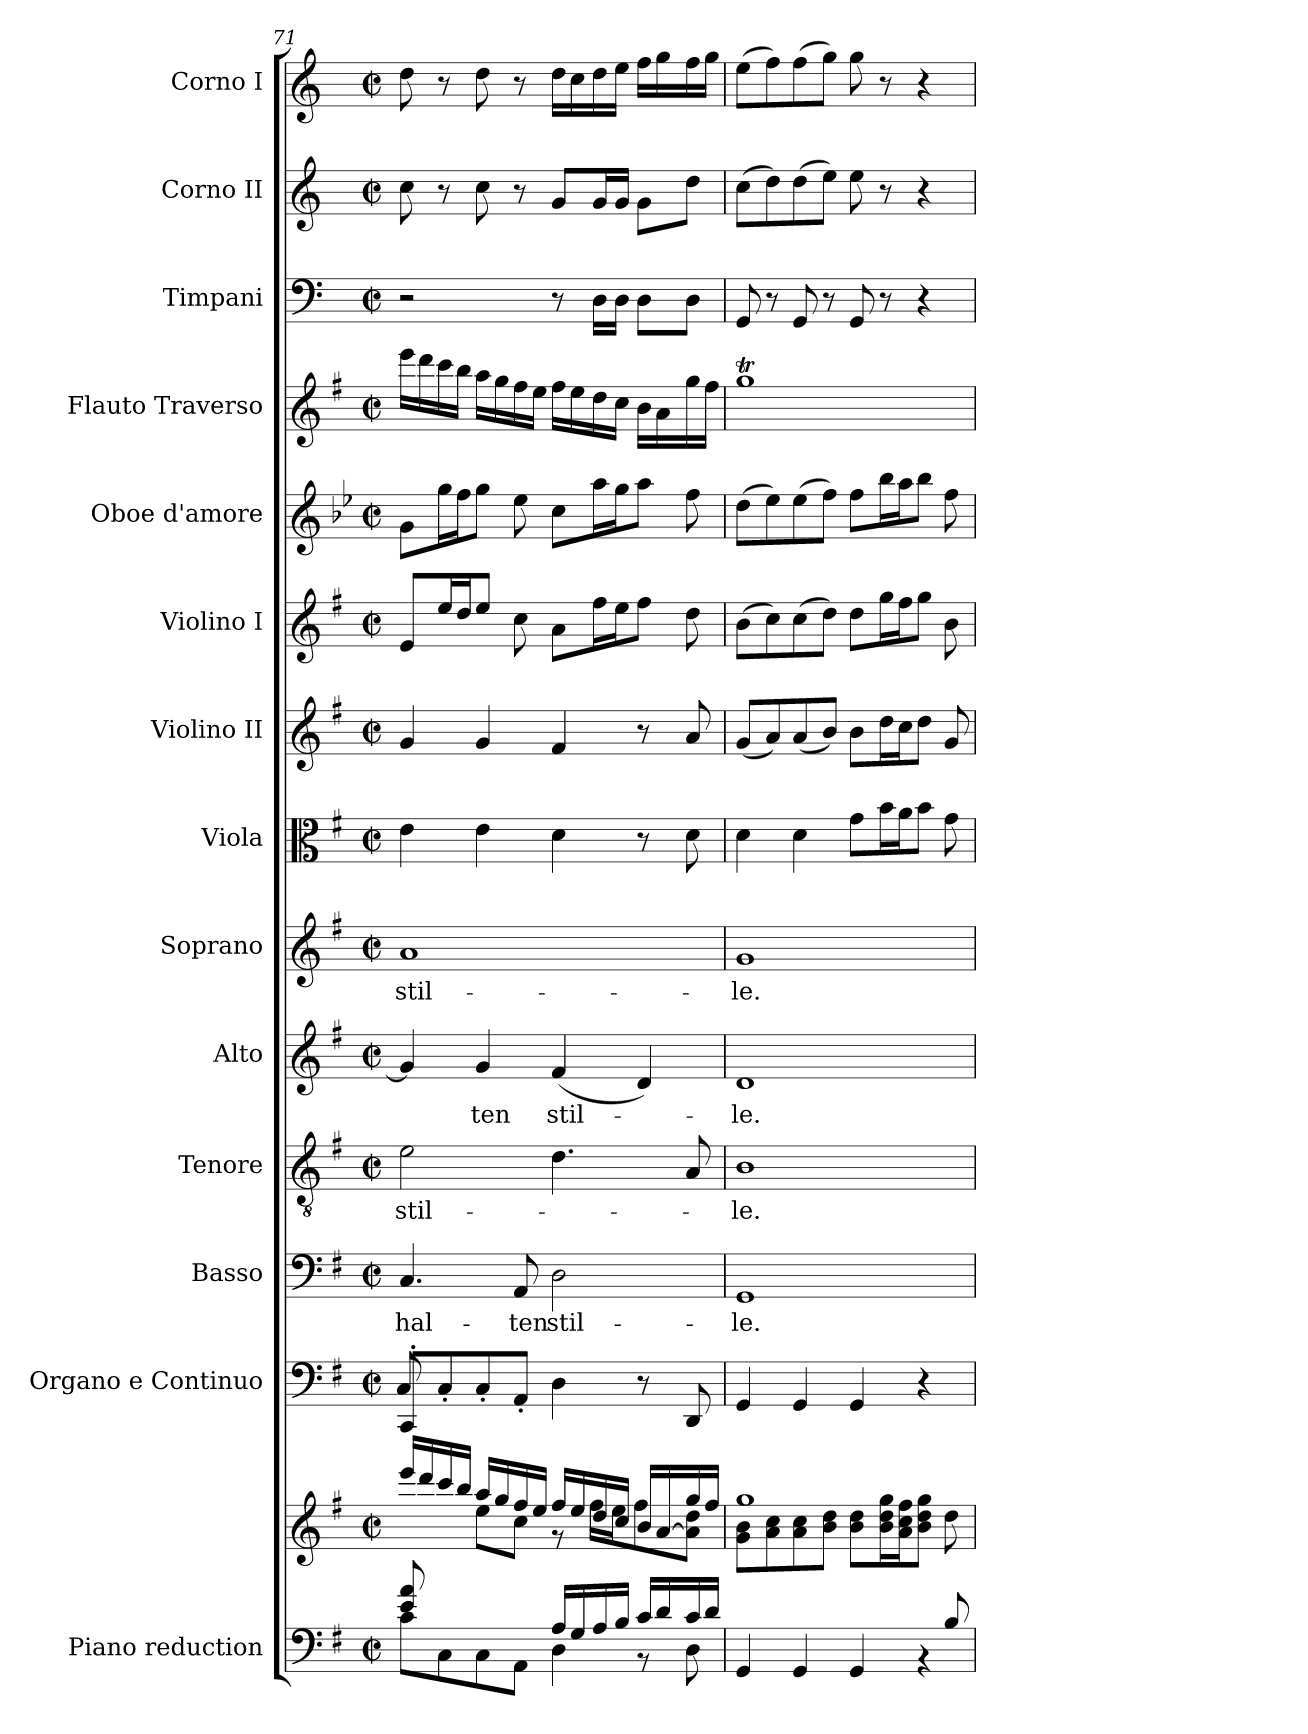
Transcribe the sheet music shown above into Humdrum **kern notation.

**kern	**kern	**kern	**kern	**text	**kern	**text	**kern	**text	**kern	**text	**kern	**kern	**kern	**kern	**kern	**kern	**kern	**kern
*part14	*part14	*part13	*part12	*part12	*part11	*part11	*part10	*part10	*part9	*part9	*part8	*part7	*part6	*part5	*part4	*part3	*part2	*part1
*staff15	*staff14	*staff13	*staff12	*staff12	*staff11	*staff11	*staff10	*staff10	*staff9	*staff9	*staff8	*staff7	*staff6	*staff5	*staff4	*staff3	*staff2	*staff1
*I"Piano reduction	*	*I"Organo e Continuo	*I"Basso	*	*I"Tenore	*	*I"Alto	*	*I"Soprano	*	*I"Viola	*I"Violino II	*I"Violino I	*I"Oboe d'amore	*I"Flauto Traverso	*I"Timpani	*I"Corno II	*I"Corno I
*I'Pno	*	*	*	*	*	*	*	*	*	*	*	*	*	*I'Ob	*I'Fl	*I'Timp	*	*
!!LO:PB:g=z
*clefF4	*clefG2	*clefF4	*clefF4	*	*clefGv2	*	*clefG2	*	*clefG2	*	*clefC3	*clefG2	*clefG2	*clefG2	*clefG2	*clefF4	*clefG2	*clefG2
*	*	*	*	*	*	*	*	*	*	*	*	*	*	*ITrd2c3	*	*	*ITrd3c5	*ITrd3c5
*k[f#]	*k[f#]	*k[f#]	*k[f#]	*	*k[f#]	*	*k[f#]	*	*k[f#]	*	*k[f#]	*k[f#]	*k[f#]	*k[f#]	*k[f#]	*k[]	*k[f#]	*k[f#]
*M2/2	*M2/2	*M2/2	*M2/2	*	*M2/2	*	*M2/2	*	*M2/2	*	*M2/2	*M2/2	*M2/2	*M2/2	*M2/2	*M2/2	*M2/2	*M2/2
*met(c|)	*met(c|)	*met(c|)	*met(c|)	*	*met(c|)	*	*met(c|)	*	*met(c|)	*	*met(c|)	*met(c|)	*met(c|)	*met(c|)	*met(c|)	*met(c|)	*met(c|)	*met(c|)
=71	=71	=71	=71	=71	=71	=71	=71	=71	=71	=71	=71	=71	=71	=71	=71	=71	=71	=71
*^	*^	*^	*	*	*	*	*	*	*	*	*	*	*	*	*	*	*	*
*	*^	*	*	*	*	*	*	*	*	*	*	*	*	*	*	*	*	*	*	*	*
!	!	!	!	!	!	!	!	!LO:LY:b	!	!LO:LY:b	!	!	!	!LO:LY:b	!	!	!	!	!	!	!	!
8e/ 8a/L	2ryy	8c\L	16eee/LL	8ryy	8CC'/L	8C!/	4.C/	hal-	2e\	stil-	4g/]	.	1a	stil-	4e\	4g/	8e/L	8e\L	16eee\LL	2r	8g\	8a\
.	.	.	16ddd/	.	.	.	.	.	.	.	.	.	.	.	.	.	.	.	16ddd\	.	.	.
2..ryy	.	8C\	16ccc/	16ee\L	8C'/	8ryy	.	.	.	.	.	.	.	.	.	.	16ee/L	16ee\L	16ccc\	.	8r	8r
.	.	.	16bb/JJ	16dd\JJ	.	.	.	.	.	.	.	.	.	.	.	.	16dd/J	16dd\J	16bb\JJ	.	.	.
!	!	!	!	!	!	!	!	!	!	!	!	!LO:LY:b	!	!	!	!	!	!	!	!	!	!
.	.	8C\	16aa/LL	8ee\L	8C'/	4ryy	.	.	.	.	4g/	-ten	.	.	4e\	4g/	8ee/J	8ee\J	16aa\LL	.	8g\	8a\
.	.	.	16gg/	.	.	.	.	.	.	.	.	.	.	.	.	.	.	.	16gg\	.	.	.
!	!	!	!	!	!	!	!	!LO:LY:b	!	!	!	!	!	!	!	!	!	!	!	!	!	!
.	.	8AA\J	16ff#/	8cc\J	8AA'/J	.	8AA/	-ten	.	.	.	.	.	.	.	.	8cc\	8cc\	16ff#\	.	8r	8r
.	.	.	16ee/JJ	.	.	.	.	.	.	.	.	.	.	.	.	.	.	.	16ee\JJ	.	.	.
!	!	!	!	!	!	!	!	!LO:LY:b	!	!	!	!LO:LY:b	!	!	!	!	!	!	!	!	!	!
.	16A/LL	4D\	16ff#/LL	8r	4D\	2ryy	2D\	stil-	4.d\	.	(<4f#/	stil-	.	.	4d\	4f#/	8a\L	8a\L	16ff#\LL	8r	8d/L	16a\LL
.	16G/	.	16ee/	.	.	.	.	.	.	.	.	.	.	.	.	.	.	.	16ee\	.	.	16g\
.	16A/	.	16dd/	16ff#\LL	.	.	.	.	.	.	.	.	.	.	.	.	16ff#\L	16ff#\L	16dd\	16D\LL	16d/L	16a\
.	16B/JJ	.	16cc/JJ	16ee\J	.	.	.	.	.	.	.	.	.	.	.	.	16ee\J	16ee\J	16cc\JJ	16D\JJ	16d/JJ	16b\JJ
.	16c/LL	8r	16b/LL	8ff#\	8r	.	.	.	.	.	4d/)	.	.	.	8r	8r	8ff#\J	8ff#\J	16b\LL	8D\L	8d\L	16cc\LL
.	16d/	.	[16a/	.	.	.	.	.	.	.	.	.	.	.	.	.	.	.	16a\	.	.	16dd\
.	16c/	8D\	16gg/	8a\] 8dd\J	8DD/	.	.	.	8A/	.	.	.	.	.	8d\	8a/	8dd\	8dd\	16gg\	8D\J	8a\J	16cc\
.	16d/JJ	.	16ff#/JJ	.	.	.	.	.	.	.	.	.	.	.	.	.	.	.	16ff#\JJ	.	.	16dd\JJ
*	*v	*v	*	*	*v	*v	*	*	*	*	*	*	*	*	*	*	*	*	*	*	*	*
=72	=72	=72	=72	=72	=72	=72	=72	=72	=72	=72	=72	=72	=72	=72	=72	=72	=72	=72	=72	=72
!	!	!	!	!	!	!LO:LY:b	!	!LO:LY:b	!	!LO:LY:b	!	!LO:LY:b	!	!	!	!	!	!	!	!
4GG/	2ryy	1gg	8g\ 8b\L	4GG/	1GG	-le.	1B	-le.	1d	-le.	1g	-le.	4d\	(<8g/L	(>8b\L	(>8b\L	1ggT	8GG/	(>8g\L	(>8b\L
.	.	.	8a\ 8cc\	.	.	.	.	.	.	.	.	.	.	8a/)	8cc\)	8cc\)	.	8r	8a\)	8cc\)
4GG/	.	.	8a\ 8cc\	4GG/	.	.	.	.	.	.	.	.	4d\	(<8a/	(>8cc\	(>8cc\	.	8GG/	(>8a\	(>8cc\
.	.	.	8b\ 8dd\J	.	.	.	.	.	.	.	.	.	.	8b/J)	8dd\J)	8dd\J)	.	8r	8b\J)	8dd\J)
4GG/	4ryy	.	8b\ 8dd\L	4GG/	.	.	.	.	.	.	.	.	8g\L	8b\L	8dd\L	8dd\L	.	8GG/	8b\	8dd\
.	.	.	16b\ 16dd\ 16gg\L	.	.	.	.	.	.	.	.	.	16b\L	16dd\L	16gg\L	16gg\L	.	8r	8r	8r
.	.	.	16a\ 16cc\ 16ff#\J	.	.	.	.	.	.	.	.	.	16a\J	16cc\J	16ff#\J	16ff#\J	.	.	.	.
8ryy	4r	.	8b\ 8dd\ 8gg\J	4r	.	.	.	.	.	.	.	.	8b\J	8dd\J	8gg\J	8gg\J	.	4r	4r	4r
8B/	.	.	8dd\	.	.	.	.	.	.	.	.	.	8g\	8g/	8b\	8dd\	.	.	.	.
*v	*v	*	*	*	*	*	*	*	*	*	*	*	*	*	*	*	*	*	*	*
*	*v	*v	*	*	*	*	*	*	*	*	*	*	*	*	*	*	*	*	*
=	=	=	=	=	=	=	=	=	=	=	=	=	=	=	=	=	=	=
*-	*-	*-	*-	*-	*-	*-	*-	*-	*-	*-	*-	*-	*-	*-	*-	*-	*-	*-
